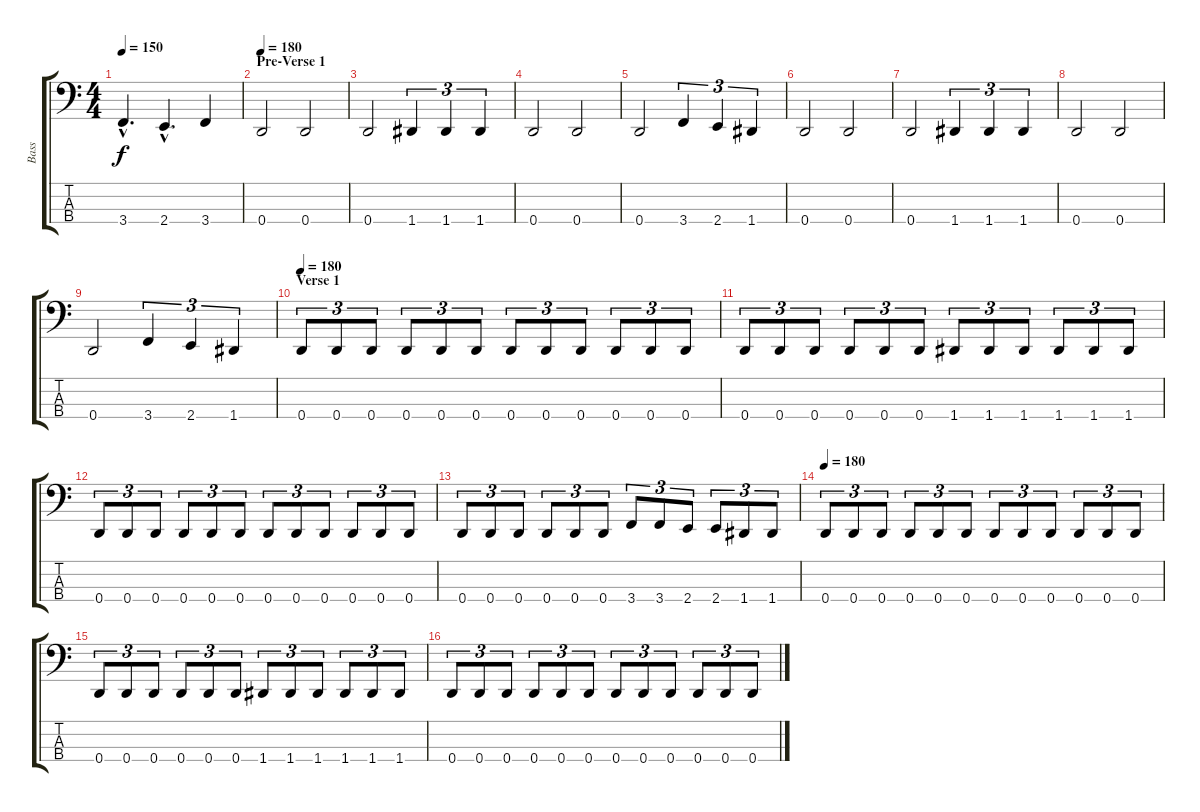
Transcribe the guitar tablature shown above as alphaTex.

\track ("Bass" "Bass") {instrument electricbasspick}
\staff {score tabs}
\tuning (F2 C2 G1 D1) {hide}
\ts (4 4)
\tempo 150
\clef f4
\ks c
3.4{hac}.4{d dy f} 2.4{hac}.4{d} 3.4.4 |
\section ("" "Pre-Verse 1")
\tempo 180
0.4.2 0.4.2 |
0.4.2 1.4.4{tu (3 2)} 1.4.4{tu (3 2)} 1.4.4{tu (3 2)} |
0.4.2 0.4.2 |
0.4.2 3.4.4{tu (3 2)} 2.4.4{tu (3 2)} 1.4.4{tu (3 2)} |
0.4.2 0.4.2 |
0.4.2 1.4.4{tu (3 2)} 1.4.4{tu (3 2)} 1.4.4{tu (3 2)} |
0.4.2 0.4.2 |
0.4.2 3.4.4{tu (3 2)} 2.4.4{tu (3 2)} 1.4.4{tu (3 2)} |
\section ("" "Verse 1")
\tempo 180
0.4.8{tu (3 2)} 0.4.8{tu (3 2)} 0.4.8{tu (3 2)} 0.4.8{tu (3 2)} 0.4.8{tu (3 2)} 0.4.8{tu (3 2)} 0.4.8{tu (3 2)} 0.4.8{tu (3 2)} 0.4.8{tu (3 2)} 0.4.8{tu (3 2)} 0.4.8{tu (3 2)} 0.4.8{tu (3 2)} |
0.4.8{tu (3 2)} 0.4.8{tu (3 2)} 0.4.8{tu (3 2)} 0.4.8{tu (3 2)} 0.4.8{tu (3 2)} 0.4.8{tu (3 2)} 1.4.8{tu (3 2)} 1.4.8{tu (3 2)} 1.4.8{tu (3 2)} 1.4.8{tu (3 2)} 1.4.8{tu (3 2)} 1.4.8{tu (3 2)} |
0.4.8{tu (3 2)} 0.4.8{tu (3 2)} 0.4.8{tu (3 2)} 0.4.8{tu (3 2)} 0.4.8{tu (3 2)} 0.4.8{tu (3 2)} 0.4.8{tu (3 2)} 0.4.8{tu (3 2)} 0.4.8{tu (3 2)} 0.4.8{tu (3 2)} 0.4.8{tu (3 2)} 0.4.8{tu (3 2)} |
0.4.8{tu (3 2)} 0.4.8{tu (3 2)} 0.4.8{tu (3 2)} 0.4.8{tu (3 2)} 0.4.8{tu (3 2)} 0.4.8{tu (3 2)} 3.4.8{tu (3 2)} 3.4.8{tu (3 2)} 2.4.8{tu (3 2)} 2.4.8{tu (3 2)} 1.4.8{tu (3 2)} 1.4.8{tu (3 2)} |
\tempo 180
0.4.8{tu (3 2)} 0.4.8{tu (3 2)} 0.4.8{tu (3 2)} 0.4.8{tu (3 2)} 0.4.8{tu (3 2)} 0.4.8{tu (3 2)} 0.4.8{tu (3 2)} 0.4.8{tu (3 2)} 0.4.8{tu (3 2)} 0.4.8{tu (3 2)} 0.4.8{tu (3 2)} 0.4.8{tu (3 2)} |
0.4.8{tu (3 2)} 0.4.8{tu (3 2)} 0.4.8{tu (3 2)} 0.4.8{tu (3 2)} 0.4.8{tu (3 2)} 0.4.8{tu (3 2)} 1.4.8{tu (3 2)} 1.4.8{tu (3 2)} 1.4.8{tu (3 2)} 1.4.8{tu (3 2)} 1.4.8{tu (3 2)} 1.4.8{tu (3 2)} |
0.4.8{tu (3 2)} 0.4.8{tu (3 2)} 0.4.8{tu (3 2)} 0.4.8{tu (3 2)} 0.4.8{tu (3 2)} 0.4.8{tu (3 2)} 0.4.8{tu (3 2)} 0.4.8{tu (3 2)} 0.4.8{tu (3 2)} 0.4.8{tu (3 2)} 0.4.8{tu (3 2)} 0.4.8{tu (3 2)}
